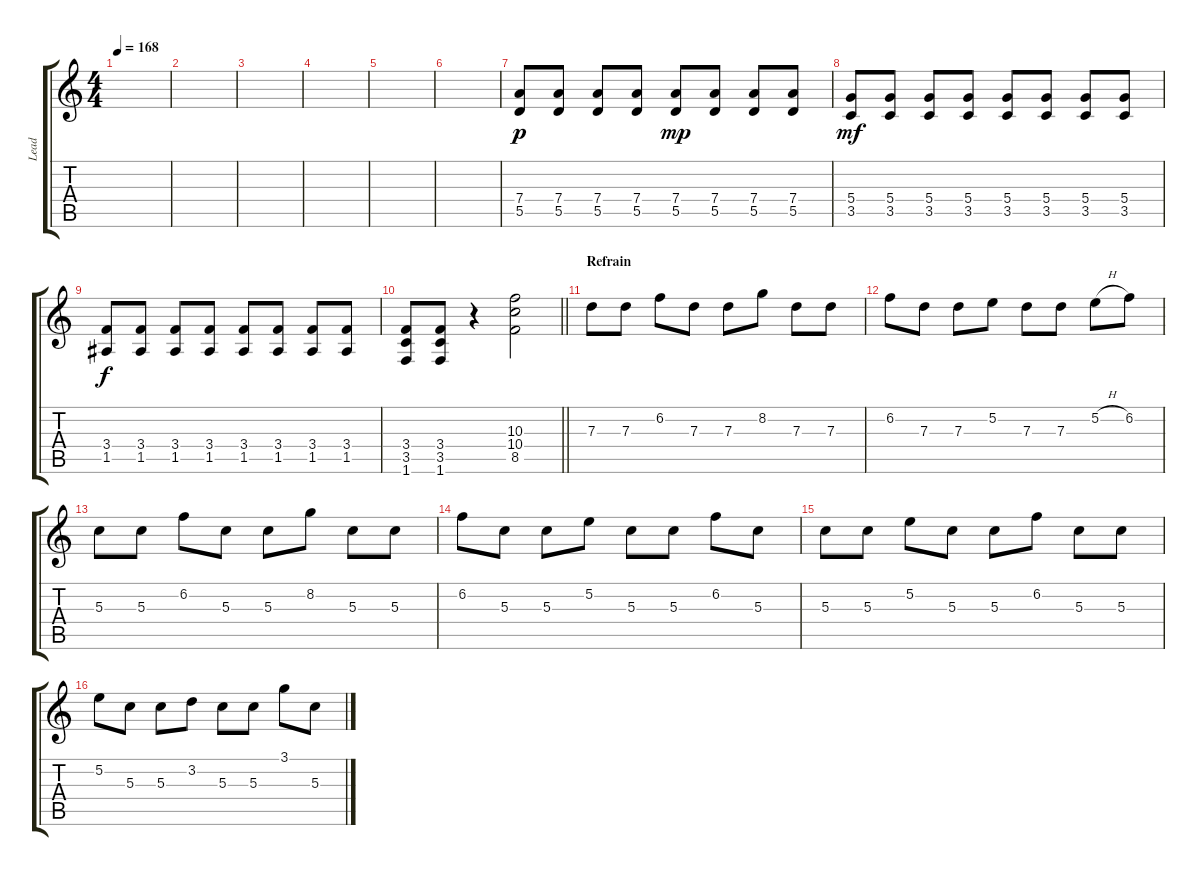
\track ("Lead" "Lead") {instrument overdrivenguitar}
\staff {score tabs}
\tuning (E4 B3 G3 D3 A2 E2) {hide}
\ts (4 4)
\tempo 168
\clef g2
\ks c
|
|
|
|
|
|
(7.4 5.5).8{dy p} (7.4 5.5).8 (7.4 5.5).8 (7.4 5.5).8 (7.4 5.5).8{dy mp} (7.4 5.5).8 (7.4 5.5).8 (7.4 5.5).8 |
(5.4 3.5).8{dy mf} (5.4 3.5).8 (5.4 3.5).8 (5.4 3.5).8 (5.4 3.5).8 (5.4 3.5).8 (5.4 3.5).8 (5.4 3.5).8 |
(3.4 1.5).8{dy f} (3.4 1.5).8 (3.4 1.5).8 (3.4 1.5).8 (3.4 1.5).8 (3.4 1.5).8 (3.4 1.5).8 (3.4 1.5).8 |
\barLineRight lightlight
(3.4 3.5 1.6).8 (3.4 3.5 1.6).8 r.4 (10.3 10.4 8.5).2 |
\section ("" "Refrain")
7.3.8 7.3.8 6.2.8 7.3.8 7.3.8 8.2.8 7.3.8 7.3.8 |
6.2.8 7.3.8 7.3.8 5.2.8 7.3.8 7.3.8 5.2{h}.8 6.2.8 |
5.3.8 5.3.8 6.2.8 5.3.8 5.3.8 8.2.8 5.3.8 5.3.8 |
6.2.8 5.3.8 5.3.8 5.2.8 5.3.8 5.3.8 6.2.8 5.3.8 |
5.3.8 5.3.8 5.2.8 5.3.8 5.3.8 6.2.8 5.3.8 5.3.8 |
5.2.8 5.3.8 5.3.8 3.2.8 5.3.8 5.3.8 3.1.8 5.3.8
